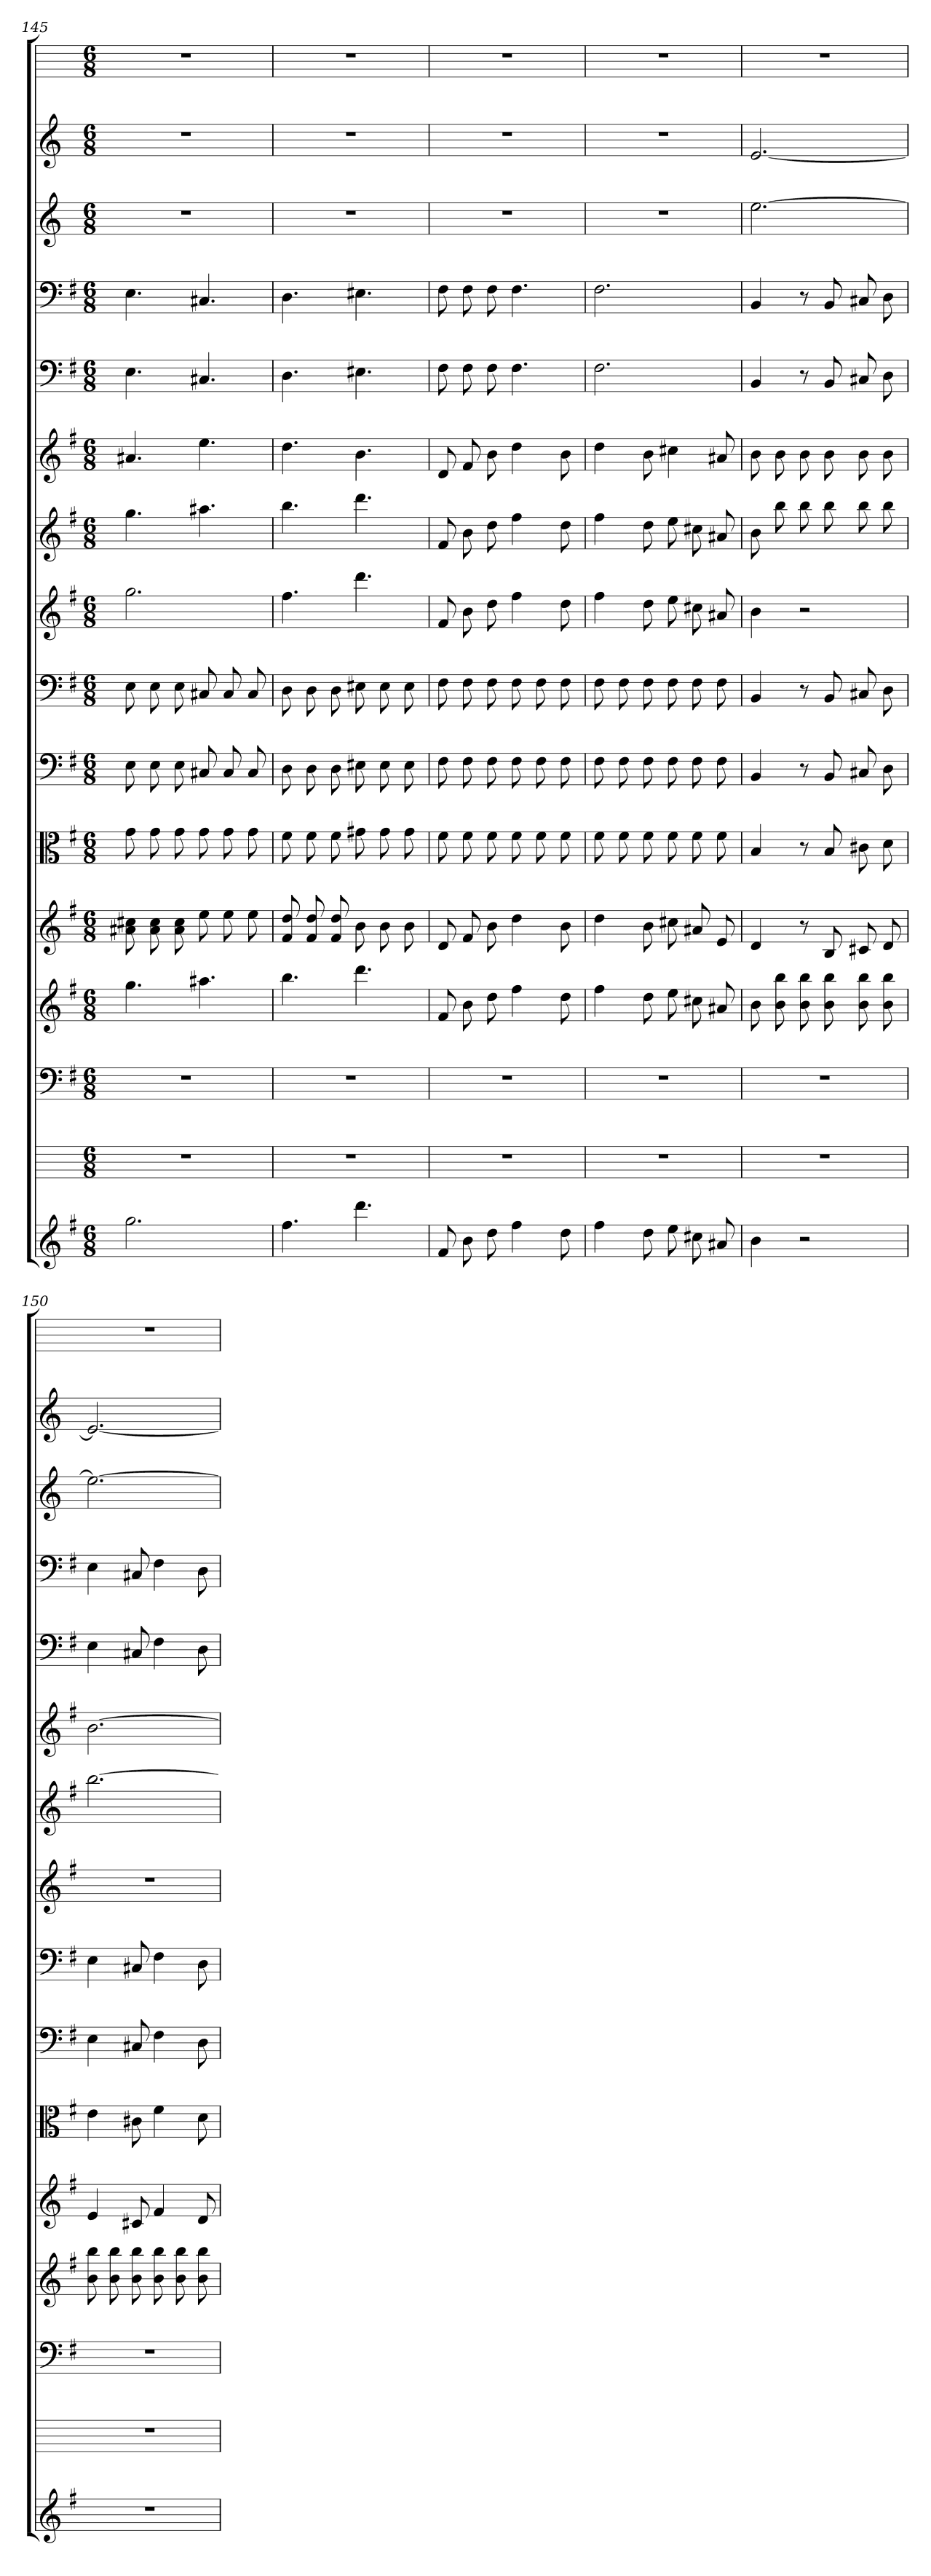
**kern	**kern	**kern	**kern	**kern	**kern	**kern	**kern	**kern	**kern	**kern	**kern	**kern	**kern	**kern	**kern
*part16	*part15	*part14	*part13	*part12	*part11	*part10	*part9	*part8	*part7	*part6	*part5	*part4	*part3	*part2	*part1
*staff16	*staff15	*staff14	*staff13	*staff12	*staff11	*staff10	*staff9	*staff8	*staff7	*staff6	*staff5	*staff4	*staff3	*staff2	*staff1
*	*	*clefF4	*	*	*clefC3	*clefF4	*clefF4	*	*	*	*clefF4	*clefF4	*	*	*
*k[f#]	*k[]	*k[f#]	*k[f#]	*k[f#]	*k[f#]	*k[f#]	*k[f#]	*k[f#]	*k[f#]	*k[f#]	*k[f#]	*k[f#]	*k[]	*k[]	*k[]
*M6/8	*M6/8	*M6/8	*M6/8	*M6/8	*M6/8	*M6/8	*M6/8	*M6/8	*M6/8	*M6/8	*M6/8	*M6/8	*M6/8	*M6/8	*M6/8
=145	=145	=145	=145	=145	=145	=145	=145	=145	=145	=145	=145	=145	=145	=145	=145
2.gg	2.r	2.r	4.gg	8a#X 8cc#X	8g	8E	8E	2.gg	4.gg	4.a#X	4.E	4.E	2.r	2.r	2.r
.	.	.	.	8a# 8cc#	8g	8E	8E	.	.	.	.	.	.	.	.
.	.	.	.	8a# 8cc#	8g	8E	8E	.	.	.	.	.	.	.	.
.	.	.	4.aa#X	8ee	8g	8C#X	8C#X	.	4.aa#X	4.ee	4.C#X	4.C#X	.	.	.
.	.	.	.	8ee	8g	8C#	8C#	.	.	.	.	.	.	.	.
.	.	.	.	8ee	8g	8C#	8C#	.	.	.	.	.	.	.	.
=146	=146	=146	=146	=146	=146	=146	=146	=146	=146	=146	=146	=146	=146	=146	=146
4.ff#	2.r	2.r	4.bb	8f# 8dd	8f#	8D	8D	4.ff#	4.bb	4.dd	4.D	4.D	2.r	2.r	2.r
.	.	.	.	8f# 8dd	8f#	8D	8D	.	.	.	.	.	.	.	.
.	.	.	.	8f# 8dd	8f#	8D	8D	.	.	.	.	.	.	.	.
4.ddd	.	.	4.ddd	8b	8g#X	8E#X	8E#X	4.ddd	4.ddd	4.b	4.E#X	4.E#X	.	.	.
.	.	.	.	8b	8g#	8E#	8E#	.	.	.	.	.	.	.	.
.	.	.	.	8b	8g#	8E#	8E#	.	.	.	.	.	.	.	.
=147	=147	=147	=147	=147	=147	=147	=147	=147	=147	=147	=147	=147	=147	=147	=147
8f#	2.r	2.r	8f#	8d	8f#	8F#	8F#	8f#	8f#	8d	8F#	8F#	2.r	2.r	2.r
8b	.	.	8b	8f#	8f#	8F#	8F#	8b	8b	8f#	8F#	8F#	.	.	.
8dd	.	.	8dd	8b	8f#	8F#	8F#	8dd	8dd	8b	8F#	8F#	.	.	.
4ff#	.	.	4ff#	4dd	8f#	8F#	8F#	4ff#	4ff#	4dd	4.F#	4.F#	.	.	.
.	.	.	.	.	8f#	8F#	8F#	.	.	.	.	.	.	.	.
8dd	.	.	8dd	8b	8f#	8F#	8F#	8dd	8dd	8b	.	.	.	.	.
=148	=148	=148	=148	=148	=148	=148	=148	=148	=148	=148	=148	=148	=148	=148	=148
4ff#	2.r	2.r	4ff#	4dd	8f#	8F#	8F#	4ff#	4ff#	4dd	2.F#	2.F#	2.r	2.r	2.r
.	.	.	.	.	8f#	8F#	8F#	.	.	.	.	.	.	.	.
8dd	.	.	8dd	8b	8f#	8F#	8F#	8dd	8dd	8b	.	.	.	.	.
8ee	.	.	8ee	8cc#X	8f#	8F#	8F#	8ee	8ee	4cc#X	.	.	.	.	.
8cc#X	.	.	8cc#X	8a#X	8f#	8F#	8F#	8cc#X	8cc#X	.	.	.	.	.	.
8a#X	.	.	8a#X	8e	8f#	8F#	8F#	8a#X	8a#X	8a#X	.	.	.	.	.
=149	=149	=149	=149	=149	=149	=149	=149	=149	=149	=149	=149	=149	=149	=149	=149
4b	2.r	2.r	8b	4d	4B	4BB	4BB	4b	8b	8b	4BB	4BB	[2.ee	[2.e	2.r
.	.	.	8b 8bb	.	.	.	.	.	8bb	8b	.	.	.	.	.
2r	.	.	8b 8bb	8r	8r	8r	8r	2r	8bb	8b	8r	8r	.	.	.
.	.	.	8b 8bb	8B	8B	8BB	8BB	.	8bb	8b	8BB	8BB	.	.	.
.	.	.	8b 8bb	8c#X	8c#X	8C#X	8C#X	.	8bb	8b	8C#X	8C#X	.	.	.
.	.	.	8b 8bb	8d	8d	8D	8D	.	8bb	8b	8D	8D	.	.	.
=150	=150	=150	=150	=150	=150	=150	=150	=150	=150	=150	=150	=150	=150	=150	=150
2.r	2.r	2.r	8b 8bb	4e	4e	4E	4E	2.r	[2.bb	[2.b	4E	4E	2.ee_	2.e_	2.r
.	.	.	8b 8bb	.	.	.	.	.	.	.	.	.	.	.	.
.	.	.	8b 8bb	8c#X	8c#X	8C#X	8C#X	.	.	.	8C#X	8C#X	.	.	.
.	.	.	8b 8bb	4f#	4f#	4F#	4F#	.	.	.	4F#	4F#	.	.	.
.	.	.	8b 8bb	.	.	.	.	.	.	.	.	.	.	.	.
.	.	.	8b 8bb	8d	8d	8D	8D	.	.	.	8D	8D	.	.	.
=	=	=	=	=	=	=	=	=	=	=	=	=	=	=	=
*-	*-	*-	*-	*-	*-	*-	*-	*-	*-	*-	*-	*-	*-	*-	*-
